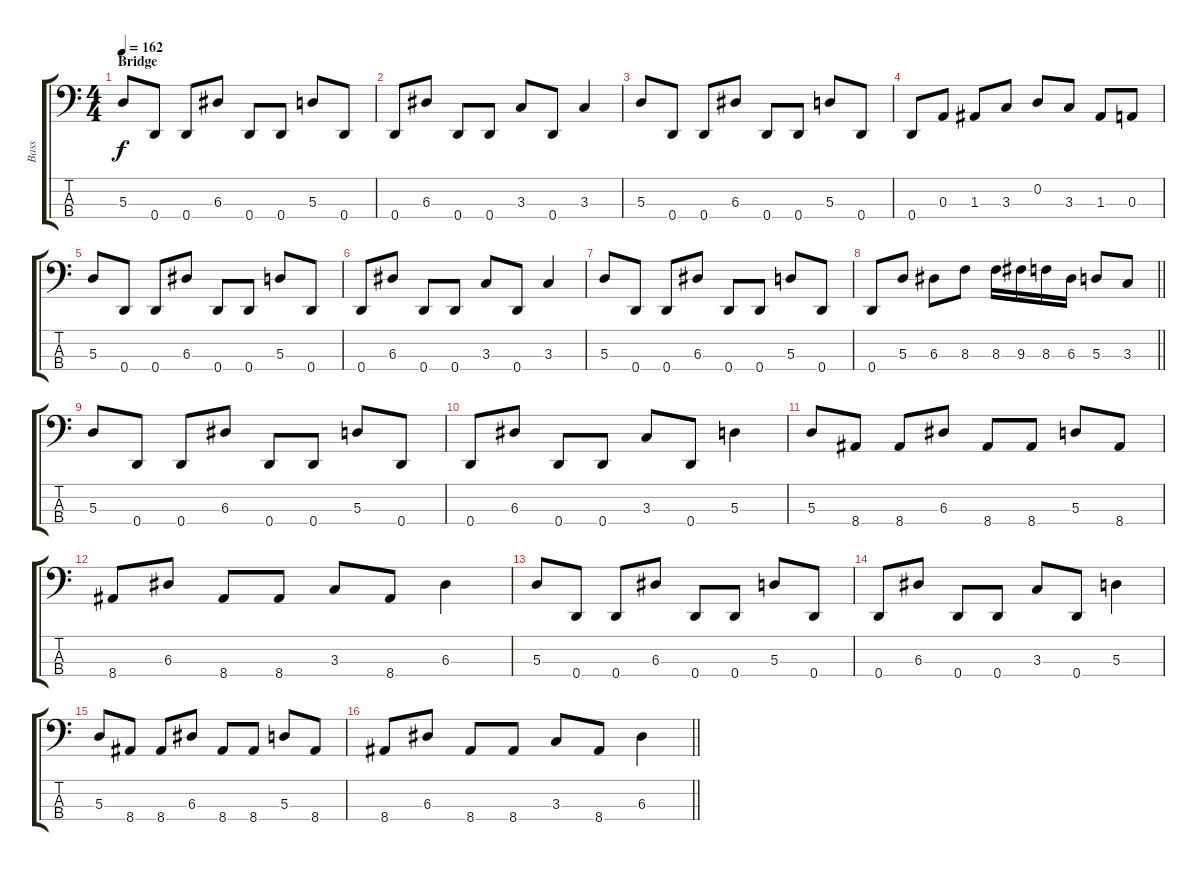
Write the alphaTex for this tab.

\track ("Bass" "Bass") {instrument electricbassfinger}
\staff {score tabs}
\tuning (G2 D2 A1 D1) {hide}
\ts (4 4)
\section ("" "Bridge")
\tempo 162
\clef f4
\ks c
5.3.8{dy f} 0.4.8 0.4.8 6.3.8 0.4.8 0.4.8 5.3.8 0.4.8 |
0.4.8 6.3.8 0.4.8 0.4.8 3.3.8 0.4.8 3.3.4 |
5.3.8 0.4.8 0.4.8 6.3.8 0.4.8 0.4.8 5.3.8 0.4.8 |
0.4.8 0.3.8 1.3.8 3.3.8 0.2.8 3.3.8 1.3.8 0.3.8 |
5.3.8 0.4.8 0.4.8 6.3.8 0.4.8 0.4.8 5.3.8 0.4.8 |
0.4.8 6.3.8 0.4.8 0.4.8 3.3.8 0.4.8 3.3.4 |
5.3.8 0.4.8 0.4.8 6.3.8 0.4.8 0.4.8 5.3.8 0.4.8 |
\barLineRight lightlight
0.4.8 5.3.8 6.3.8 8.3.8 8.3.16 9.3.16 8.3.16 6.3.16 5.3.8 3.3.8 |
\section ("" "")
5.3.8 0.4.8 0.4.8 6.3.8 0.4.8 0.4.8 5.3.8 0.4.8 |
0.4.8 6.3.8 0.4.8 0.4.8 3.3.8 0.4.8 5.3.4 |
5.3.8 8.4.8 8.4.8 6.3.8 8.4.8 8.4.8 5.3.8 8.4.8 |
8.4.8 6.3.8 8.4.8 8.4.8 3.3.8 8.4.8 6.3.4 |
5.3.8 0.4.8 0.4.8 6.3.8 0.4.8 0.4.8 5.3.8 0.4.8 |
0.4.8 6.3.8 0.4.8 0.4.8 3.3.8 0.4.8 5.3.4 |
5.3.8 8.4.8 8.4.8 6.3.8 8.4.8 8.4.8 5.3.8 8.4.8 |
\barLineRight lightlight
8.4.8 6.3.8 8.4.8 8.4.8 3.3.8 8.4.8 6.3.4
